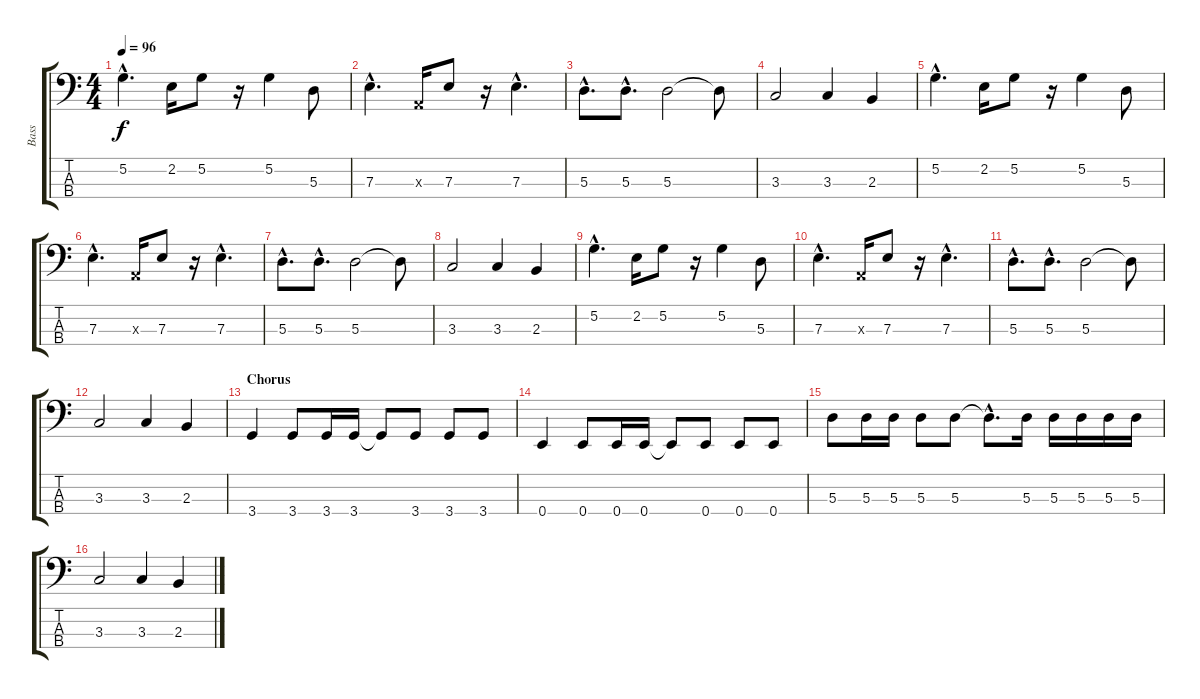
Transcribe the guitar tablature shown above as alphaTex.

\track ("Bass" "Bass") {instrument electricbassfinger}
\staff {score tabs}
\tuning (G2 D2 A1 E1) {hide}
\ts (4 4)
\tempo 96
\clef f4
\ks c
5.2{hac}.4{d dy f} 2.2.16 5.2.8 r.16 5.2.4 5.3.8 |
7.3{hac}.4{d} 0.3{x}.16 7.3.8 r.16 7.3{hac}.4{d} |
5.3{hac}.8{d} 5.3{hac}.8{d} 5.3.2 5.3{t}.8 |
3.3.2 3.3.4 2.3.4 |
5.2{hac}.4{d} 2.2.16 5.2.8 r.16 5.2.4 5.3.8 |
7.3{hac}.4{d} 0.3{x}.16 7.3.8 r.16 7.3{hac}.4{d} |
5.3{hac}.8{d} 5.3{hac}.8{d} 5.3.2 5.3{t}.8 |
3.3.2 3.3.4 2.3.4 |
5.2{hac}.4{d} 2.2.16 5.2.8 r.16 5.2.4 5.3.8 |
7.3{hac}.4{d} 0.3{x}.16 7.3.8 r.16 7.3{hac}.4{d} |
5.3{hac}.8{d} 5.3{hac}.8{d} 5.3.2 5.3{t}.8 |
3.3.2 3.3.4 2.3.4 |
\section ("" "Chorus")
3.4.4 3.4.8 3.4.16 3.4.16 3.4{t}.8 3.4.8 3.4.8 3.4.8 |
0.4.4 0.4.8 0.4.16 0.4.16 0.4{t}.8 0.4.8 0.4.8 0.4.8 |
5.3.8 5.3.16 5.3.16 5.3.8 5.3.8 5.3{hac t}.8{d} 5.3.16 5.3.16 5.3.16 5.3.16 5.3.16 |
3.3.2 3.3.4 2.3.4
